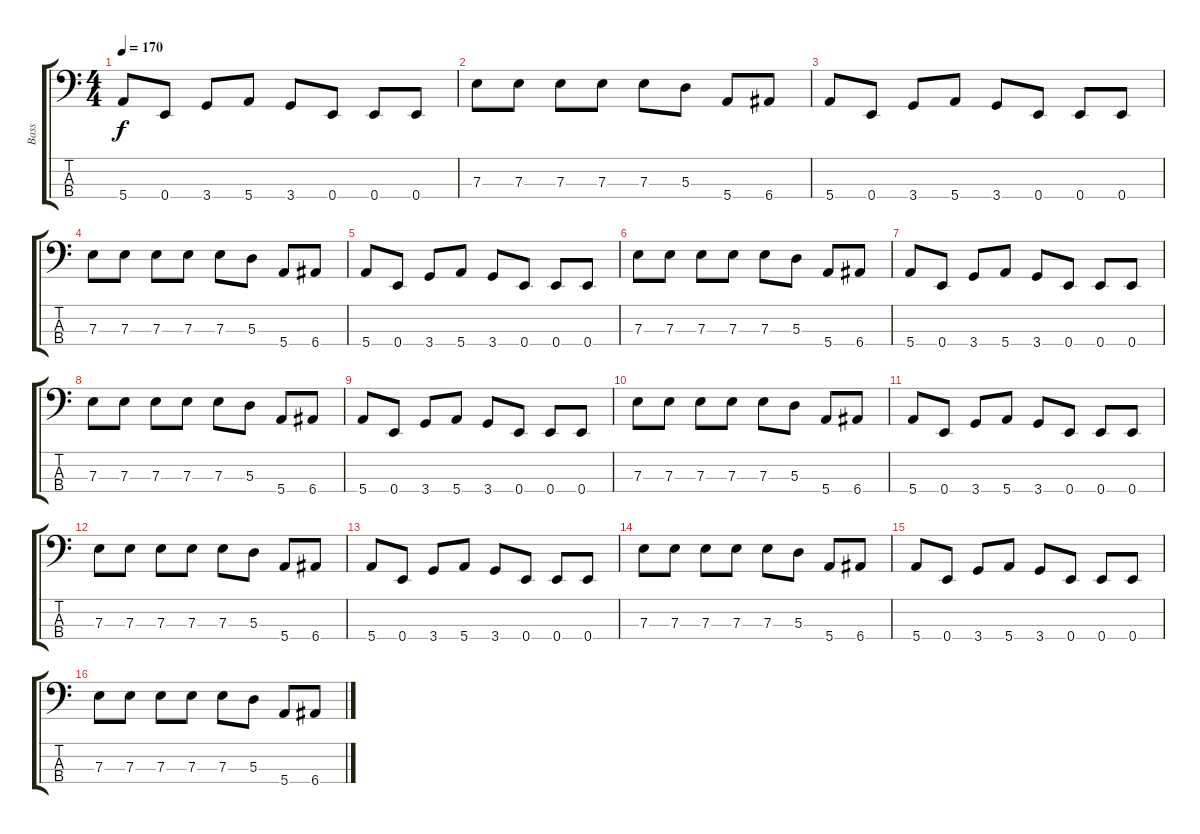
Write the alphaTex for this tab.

\track ("Bass" "Bass") {instrument electricbassfinger}
\staff {score tabs}
\tuning (G2 D2 A1 E1) {hide}
\ts (4 4)
\tempo 170
\clef f4
\ks c
5.4.8{dy f} 0.4.8 3.4.8 5.4.8 3.4.8 0.4.8 0.4.8 0.4.8 |
7.3.8 7.3.8 7.3.8 7.3.8 7.3.8 5.3.8 5.4.8 6.4.8 |
5.4.8 0.4.8 3.4.8 5.4.8 3.4.8 0.4.8 0.4.8 0.4.8 |
7.3.8 7.3.8 7.3.8 7.3.8 7.3.8 5.3.8 5.4.8 6.4.8 |
5.4.8 0.4.8 3.4.8 5.4.8 3.4.8 0.4.8 0.4.8 0.4.8 |
7.3.8 7.3.8 7.3.8 7.3.8 7.3.8 5.3.8 5.4.8 6.4.8 |
5.4.8 0.4.8 3.4.8 5.4.8 3.4.8 0.4.8 0.4.8 0.4.8 |
7.3.8 7.3.8 7.3.8 7.3.8 7.3.8 5.3.8 5.4.8 6.4.8 |
5.4.8 0.4.8 3.4.8 5.4.8 3.4.8 0.4.8 0.4.8 0.4.8 |
7.3.8 7.3.8 7.3.8 7.3.8 7.3.8 5.3.8 5.4.8 6.4.8 |
5.4.8 0.4.8 3.4.8 5.4.8 3.4.8 0.4.8 0.4.8 0.4.8 |
7.3.8 7.3.8 7.3.8 7.3.8 7.3.8 5.3.8 5.4.8 6.4.8 |
5.4.8 0.4.8 3.4.8 5.4.8 3.4.8 0.4.8 0.4.8 0.4.8 |
7.3.8 7.3.8 7.3.8 7.3.8 7.3.8 5.3.8 5.4.8 6.4.8 |
5.4.8 0.4.8 3.4.8 5.4.8 3.4.8 0.4.8 0.4.8 0.4.8 |
7.3.8 7.3.8 7.3.8 7.3.8 7.3.8 5.3.8 5.4.8 6.4.8
